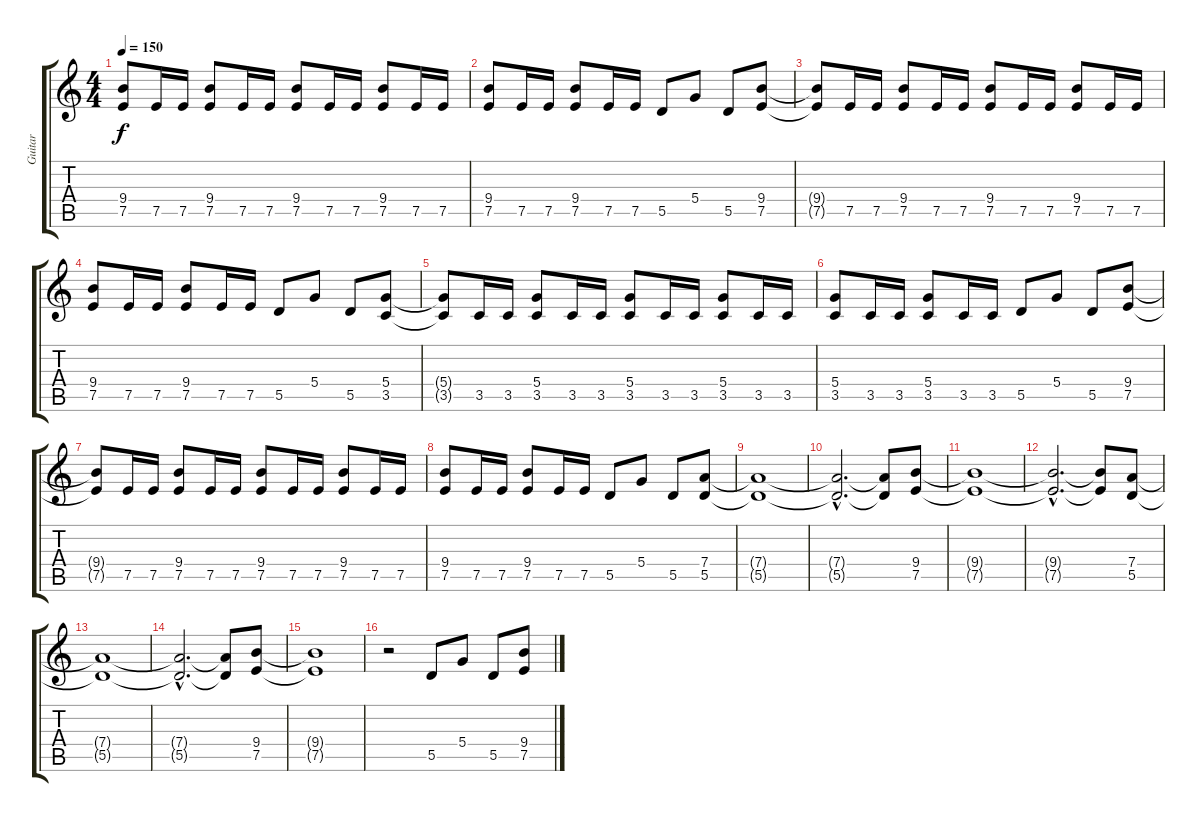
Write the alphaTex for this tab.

\track ("Guitar " "Guitar ") {instrument distortionguitar}
\staff {score tabs}
\tuning (E4 B3 G3 D3 A2 E2) {hide}
\ts (4 4)
\tempo 150
\clef g2
\ks c
(9.4{t} 7.5{t}).8{dy f} 7.5.16 7.5.16 (9.4 7.5).8 7.5.16 7.5.16 (9.4 7.5).8 7.5.16 7.5.16 (9.4 7.5).8 7.5.16 7.5.16 |
(9.4 7.5).8 7.5.16 7.5.16 (9.4 7.5).8 7.5.16 7.5.16 5.5.8 5.4.8 5.5.8 (9.4 7.5).8 |
(9.4{t} 7.5{t}).8 7.5.16 7.5.16 (9.4 7.5).8 7.5.16 7.5.16 (9.4 7.5).8 7.5.16 7.5.16 (9.4 7.5).8 7.5.16 7.5.16 |
(9.4 7.5).8 7.5.16 7.5.16 (9.4 7.5).8 7.5.16 7.5.16 5.5.8 5.4.8 5.5.8 (5.4 3.5).8 |
(5.4{t} 3.5{t}).8 3.5.16 3.5.16 (5.4 3.5).8 3.5.16 3.5.16 (5.4 3.5).8 3.5.16 3.5.16 (5.4 3.5).8 3.5.16 3.5.16 |
(5.4 3.5).8 3.5.16 3.5.16 (5.4 3.5).8 3.5.16 3.5.16 5.5.8 5.4.8 5.5.8 (9.4 7.5).8 |
(9.4{t} 7.5{t}).8 7.5.16 7.5.16 (9.4 7.5).8 7.5.16 7.5.16 (9.4 7.5).8 7.5.16 7.5.16 (9.4 7.5).8 7.5.16 7.5.16 |
(9.4 7.5).8 7.5.16 7.5.16 (9.4 7.5).8 7.5.16 7.5.16 5.5.8 5.4.8 5.5.8 (7.4 5.5).8 |
(7.4{t} 5.5{t}).1 |
(7.4{hac t} 5.5{hac t}).2{d} (7.4{t} 5.5{t}).8 (9.4 7.5).8 |
(9.4{t} 7.5{t}).1 |
(9.4{hac t} 7.5{hac t}).2{d} (9.4{t} 7.5{t}).8 (7.4 5.5).8 |
(7.4{t} 5.5{t}).1 |
(7.4{hac t} 5.5{hac t}).2{d} (7.4{t} 5.5{t}).8 (9.4 7.5).8 |
(9.4{t} 7.5{t}).1 |
r.2 5.5.8 5.4.8 5.5.8 (9.4 7.5).8
